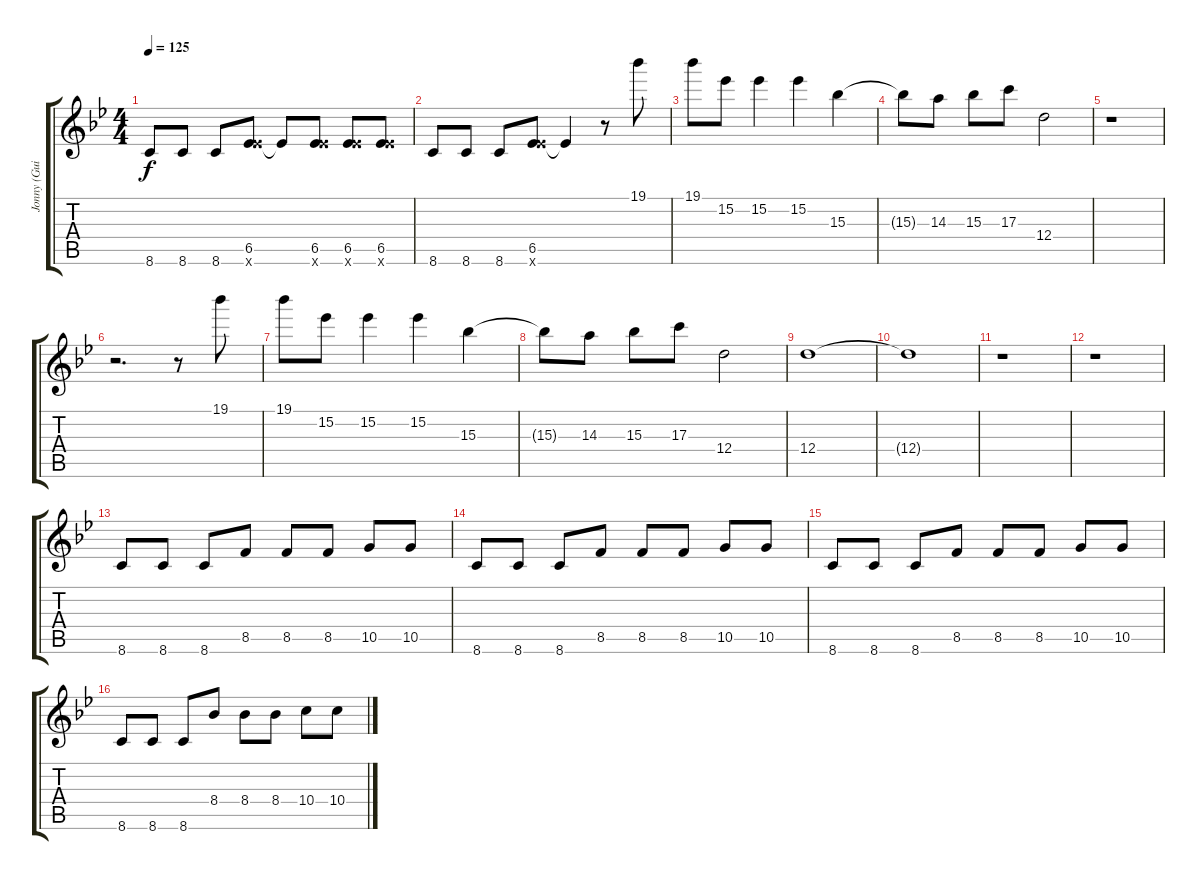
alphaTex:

\track ("Jonny (Guitar 1)" "Jonny (Gui") {instrument overdrivenguitar}
\staff {score tabs}
\tuning (Eb4 C4 G3 D3 A2 E2) {hide}
\ts (4 4)
\tempo 125
\clef g2
\ks bb
8.6.8{dy f} 8.6.8 8.6.8 (6.5 11.6{x}).8 6.5{t}.8 (6.5 11.6{x}).8 (6.5 11.6{x}).8 (6.5 11.6{x}).8 |
8.6.8 8.6.8 8.6.8 (6.5 11.6{x}).8 6.5{t}.4 r.8 19.1.8 |
19.1.8 15.2.8 15.2.4 15.2.4 15.3.4 |
15.3{t}.8 14.3.8 15.3.8 17.3.8 12.4.2 |
r.1 |
r.2{d} r.8 19.1.8 |
19.1.8 15.2.8 15.2.4 15.2.4 15.3.4 |
15.3{t}.8 14.3.8 15.3.8 17.3.8 12.4.2 |
12.4.1 |
12.4{t}.1 |
r.1 |
r.1 |
8.6.8 8.6.8 8.6.8 8.5.8 8.5.8 8.5.8 10.5.8 10.5.8 |
8.6.8 8.6.8 8.6.8 8.5.8 8.5.8 8.5.8 10.5.8 10.5.8 |
8.6.8 8.6.8 8.6.8 8.5.8 8.5.8 8.5.8 10.5.8 10.5.8 |
8.6.8 8.6.8 8.6.8 8.4.8 8.4.8 8.4.8 10.4.8 10.4.8
